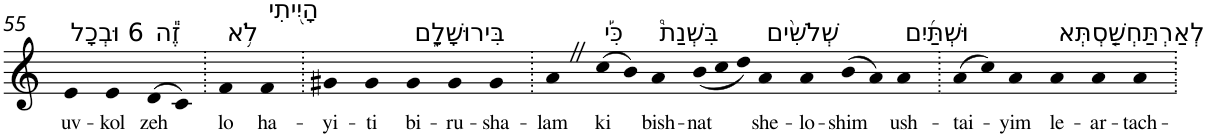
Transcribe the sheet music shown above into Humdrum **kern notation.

**kern	**text
*part1	*part1
*staff1	*staff1
*I"Piano	*
*I'Pno	*
!!LO:PB:g=z
*clefG2	*
*k[]	*
=55	=55
!LO:TX:a:t=6 וּבְכָל	!
!	!LO:LY:b
4e	uv-
!	!LO:LY:b
4e	-kol
!LO:TX:a:t=זֶ֕ה	!
!	!LO:LY:b
(>8d	zeh
8c)	.
=56.	=56.
!LO:TX:a:t=לֹ֥א	!
!	!LO:LY:b
4f	lo
!LO:TX:a:t=הָיִ֖יתִי	!
!	!LO:LY:b
4f	ha-
=57.	=57.
!	!LO:LY:b
4g#X	-yi-
!	!LO:LY:b
4g#	-ti
!LO:TX:a:t=בִּירוּשָׁלִָ֑ם	!
!	!LO:LY:b
4g#	bi-
!	!LO:LY:b
4g#	-ru-
!	!LO:LY:b
4g#	-sha-
=58.	=58.
!	!LO:LY:b
4aZ	-lam
!LO:TX:a:t=כִּ֡י	!
!	!LO:LY:b
(>8cc	ki
8b)	.
!LO:TX:a:t=בִּשְׁנַת֩	!
!	!LO:LY:b
4a	bish-
*Xtuplet	*
!	!LO:LY:b
(<12b	-nat
12cc	.
12dd)	.
!LO:TX:a:t=שְׁלֹשִׁ֨ים	!
!	!LO:LY:b
4a	she-
!	!LO:LY:b
4a	-lo-
!	!LO:LY:b
(>8b	-shim
8a)	.
!LO:TX:a:t=וּשְׁתַּ֜יִם	!
!	!LO:LY:b
4a	ush-
=59.	=59.
!	!LO:LY:b
(>8a	-tai-
8cc)	.
!	!LO:LY:b
4a	-yim
!LO:TX:a:t=לְאַרְתַּחְשַׁ֤סְתְּא	!
!	!LO:LY:b
4a	le-
!	!LO:LY:b
4a	-ar-
!	!LO:LY:b
4a	-tach-
=.	=.
*-	*-
